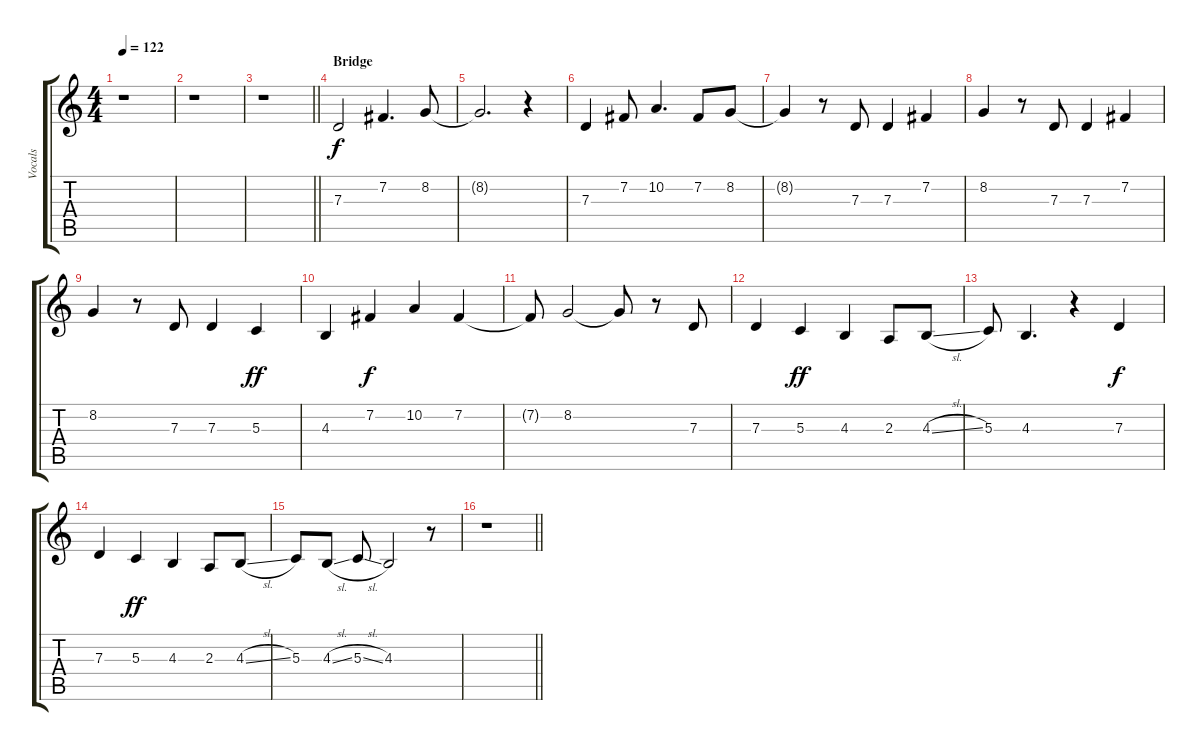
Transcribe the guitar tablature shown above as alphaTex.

\track ("Vocals" "Vocals") {instrument altosax}
\staff {score tabs}
\tuning (E4 B3 G3 D3 A2 E2) {hide}
\ts (4 4)
\tempo 122
\clef g2
\ks c
r.1{dy ff} |
r.1 |
\barLineRight lightlight
r.1 |
\section ("" "Bridge")
7.3.2{dy f} 7.2.4{d} 8.2.8 |
8.2{t}.2{d} r.4 |
7.3.4 7.2.8 10.2.4{d} 7.2.8 8.2.8 |
8.2{t}.4 r.8 7.3.8 7.3.4 7.2.4 |
8.2.4 r.8 7.3.8 7.3.4 7.2.4 |
8.2.4 r.8 7.3.8 7.3.4 5.3.4{dy ff} |
4.3.4 7.2.4{dy f} 10.2.4 7.2.4 |
7.2{t}.8 8.2.2 8.2{t}.8 r.8 7.3.8 |
7.3.4 5.3.4{dy ff} 4.3.4 2.3.8 4.3{sl}.8 |
5.3.8 4.3.4{d} r.4 7.3.4{dy f} |
7.3.4 5.3.4{dy ff} 4.3.4 2.3.8 4.3{sl}.8 |
5.3.8 4.3{sl}.8 5.3{sl}.8 4.3.2 r.8 |
\barLineRight lightlight
r.1
